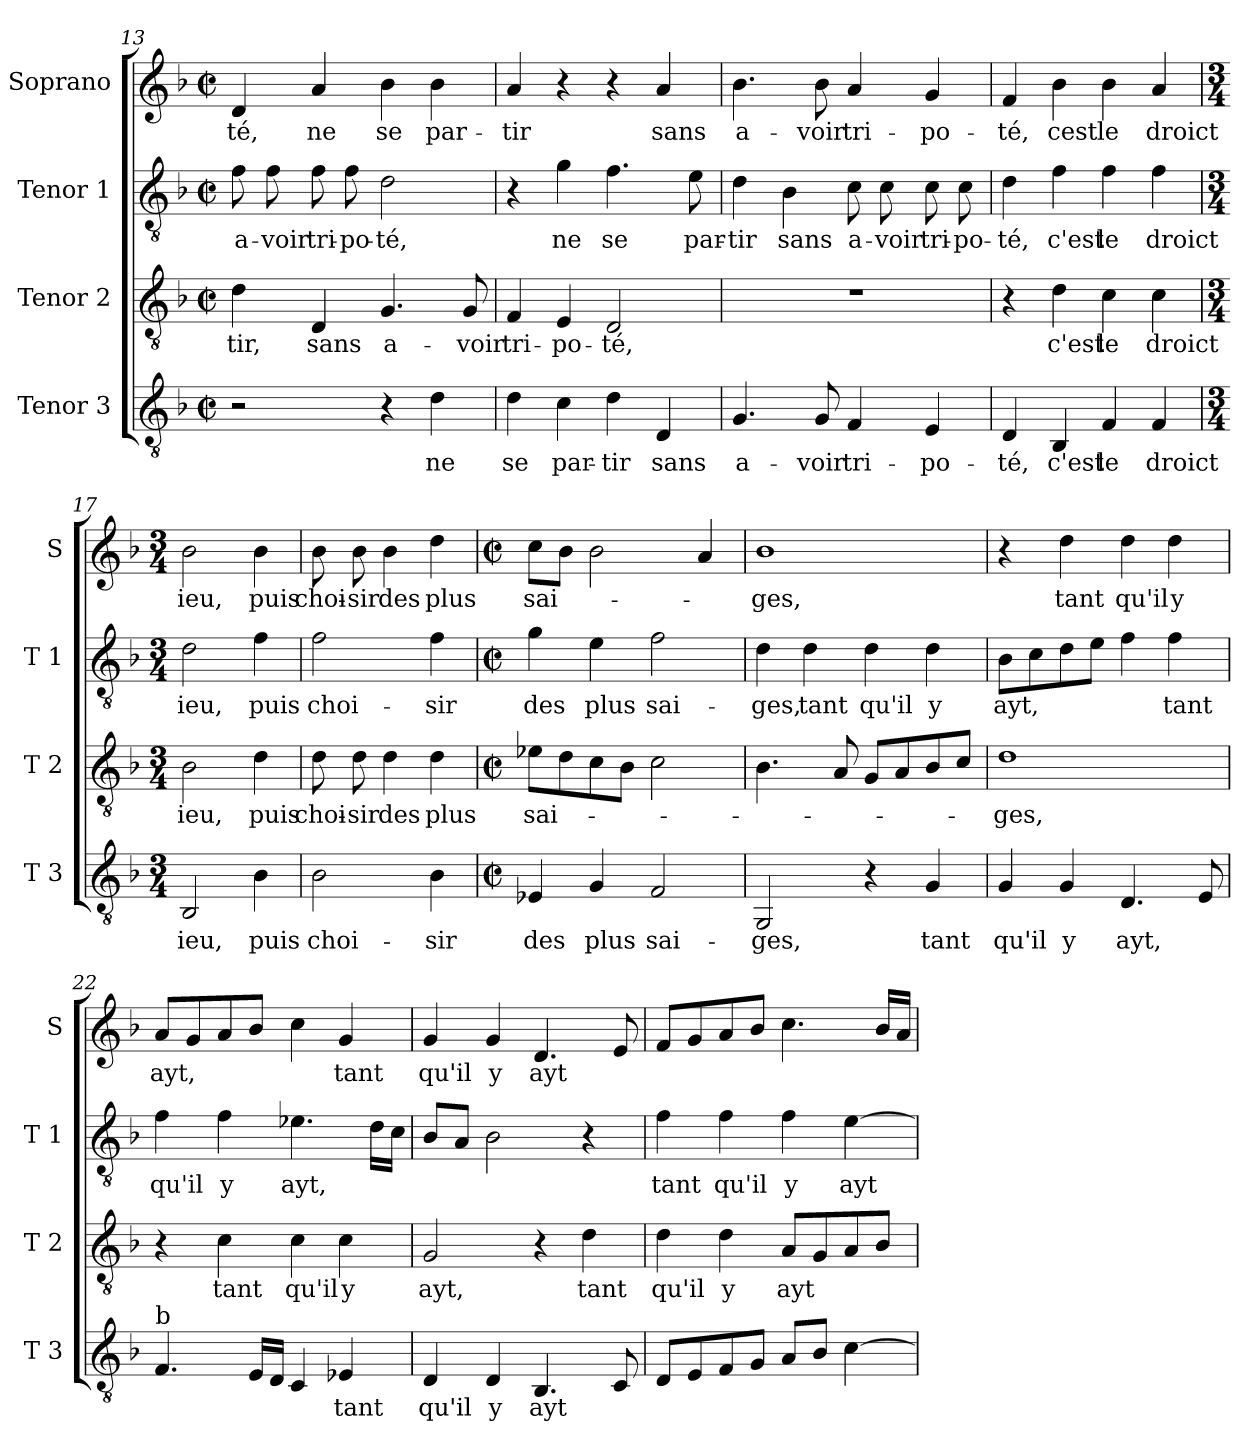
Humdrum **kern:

**kern	**text	**kern	**text	**kern	**text	**kern	**text
*part4	*part4	*part3	*part3	*part2	*part2	*part1	*part1
*staff4	*staff4	*staff3	*staff3	*staff2	*staff2	*staff1	*staff1
*I"Tenor 3	*	*I"Tenor 2	*	*I"Tenor 1	*	*I"Soprano	*
*I'T 3	*	*I'T 2	*	*I'T 1	*	*I'S	*
*clefGv2	*	*clefGv2	*	*clefGv2	*	*clefG2	*
*k[b-]	*	*k[b-]	*	*k[b-]	*	*k[b-]	*
*F:	*	*F:	*	*F:	*	*F:	*
*M2/2	*	*M2/2	*	*M2/2	*	*M2/2	*
*met(c|)	*	*met(c|)	*	*met(c|)	*	*met(c|)	*
=13	=13	=13	=13	=13	=13	=13	=13
!	!	!	!LO:LY:b	!	!LO:LY:b	!	!LO:LY:b
2r	.	4d\	-tir,	8f\	a-	4d/	-té,
!	!	!	!	!	!LO:LY:b	!	!
.	.	.	.	8f\	-voir	.	.
!	!	!	!LO:LY:b	!	!LO:LY:b	!	!LO:LY:b
.	.	4D/	sans	8f\	tri-	4a/	ne
!	!	!	!	!	!LO:LY:b	!	!
.	.	.	.	8f\	-po-	.	.
!	!	!	!LO:LY:b	!	!LO:LY:b	!	!LO:LY:b
4r	.	4.G/	a-	2d\	-té,	4b-\	se
!	!LO:LY:b	!	!	!	!	!	!LO:LY:b
4d\	ne	.	.	.	.	4b-\	par-
!	!	!	!LO:LY:b	!	!	!	!
.	.	8G/	-voir	.	.	.	.
=14	=14	=14	=14	=14	=14	=14	=14
!	!LO:LY:b	!	!LO:LY:b	!	!	!	!LO:LY:b
4d\	se	4F/	tri-	4r	.	4a/	-tir
!	!LO:LY:b	!	!LO:LY:b	!	!LO:LY:b	!	!
4c\	par-	4E/	-po-	4g\	ne	4r	.
!	!LO:LY:b	!	!LO:LY:b	!	!LO:LY:b	!	!
4d\	-tir	2D/	-té,	4.f\	se	4r	.
!	!LO:LY:b	!	!	!	!	!	!LO:LY:b
4D/	sans	.	.	.	.	4a/	sans
!	!	!	!	!	!LO:LY:b	!	!
.	.	.	.	8e\	par-	.	.
!!LO:LB:g=z
=15	=15	=15	=15	=15	=15	=15	=15
!	!LO:LY:b	!	!	!	!LO:LY:b	!	!LO:LY:b
4.G/	a-	1r	.	4d\	-tir	4.b-\	a-
!	!	!	!	!	!LO:LY:b	!	!
.	.	.	.	4B-\	sans	.	.
!	!LO:LY:b	!	!	!	!	!	!LO:LY:b
8G/	-voir	.	.	.	.	8b-\	-voir
!	!LO:LY:b	!	!	!	!LO:LY:b	!	!LO:LY:b
4F/	tri-	.	.	8c\	a-	4a/	tri-
!	!	!	!	!	!LO:LY:b	!	!
.	.	.	.	8c\	-voir	.	.
!	!LO:LY:b	!	!	!	!LO:LY:b	!	!LO:LY:b
4E/	-po-	.	.	8c\	tri-	4g/	-po-
!	!	!	!	!	!LO:LY:b	!	!
.	.	.	.	8c\	-po-	.	.
=16	=16	=16	=16	=16	=16	=16	=16
!	!LO:LY:b	!	!	!	!LO:LY:b	!	!LO:LY:b
4D/	-té,	4r	.	4d\	-té,	4f/	-té,
!	!LO:LY:b	!	!LO:LY:b	!	!LO:LY:b	!	!LO:LY:b
4BB-/	c'est	4d\	c'est	4f\	c'est	4b-\	cest
!	!LO:LY:b	!	!LO:LY:b	!	!LO:LY:b	!	!LO:LY:b
4F/	le	4c\	le	4f\	le	4b-\	le
!	!LO:LY:b	!	!LO:LY:b	!	!LO:LY:b	!	!LO:LY:b
4F/	droict	4c\	droict	4f\	droict	4a/	droict
=17	=17	=17	=17	=17	=17	=17	=17
*M3/4	*	*M3/4	*	*M3/4	*	*M3/4	*
!	!LO:LY:b	!	!LO:LY:b	!	!LO:LY:b	!	!LO:LY:b
2BB-/	ieu,	2B-\	ieu,	2d\	ieu,	2b-\	ieu,
!	!LO:LY:b	!	!LO:LY:b	!	!LO:LY:b	!	!LO:LY:b
4B-\	puis	4d\	puis	4f\	puis	4b-\	puis
=18	=18	=18	=18	=18	=18	=18	=18
!	!LO:LY:b	!	!LO:LY:b	!	!LO:LY:b	!	!LO:LY:b
2B-\	choi-	8d\	choi-	2f\	choi-	8b-\	choi-
!	!	!	!LO:LY:b	!	!	!	!LO:LY:b
.	.	8d\	-sir	.	.	8b-\	-sir
!	!	!	!LO:LY:b	!	!	!	!LO:LY:b
.	.	4d\	des	.	.	4b-\	des
!	!LO:LY:b	!	!LO:LY:b	!	!LO:LY:b	!	!LO:LY:b
4B-\	-sir	4d\	plus	4f\	-sir	4dd\	plus
=19	=19	=19	=19	=19	=19	=19	=19
*M2/2	*	*M2/2	*	*M2/2	*	*M2/2	*
*met(c|)	*	*met(c|)	*	*met(c|)	*	*met(c|)	*
!	!LO:LY:b	!	!LO:LY:b	!	!LO:LY:b	!	!LO:LY:b
4E-X/	des	8e-X\L	sai-	4g\	des	8cc\L	sai-
.	.	8d\	.	.	.	8b-\J	.
!	!LO:LY:b	!	!	!	!LO:LY:b	!	!
4G/	plus	8c\	.	4e\	plus	2b-\	.
.	.	8B-\J	.	.	.	.	.
!	!LO:LY:b	!	!	!	!LO:LY:b	!	!
2F/	sai-	2c\	.	2f\	sai-	.	.
.	.	.	.	.	.	4a/	.
!!LO:LB:g=z
=20	=20	=20	=20	=20	=20	=20	=20
!	!LO:LY:b	!	!	!	!LO:LY:b	!	!LO:LY:b
2GG/	-ges,	4.B-\	.	4d\	-ges,	1b-	-ges,
!	!	!	!	!	!LO:LY:b	!	!
.	.	.	.	4d\	tant	.	.
.	.	8A/	.	.	.	.	.
!	!	!	!	!	!LO:LY:b	!	!
4r	.	8G/L	.	4d\	qu'il	.	.
.	.	8A/	.	.	.	.	.
!	!LO:LY:b	!	!	!	!LO:LY:b	!	!
4G/	tant	8B-/	.	4d\	y	.	.
.	.	8c/J	.	.	.	.	.
=21	=21	=21	=21	=21	=21	=21	=21
!	!LO:LY:b	!	!LO:LY:b	!	!LO:LY:b	!	!
4G/	qu'il	1d	-ges,	8B-\L	ayt,	4r	.
.	.	.	.	8c\	.	.	.
!	!LO:LY:b	!	!	!	!	!	!LO:LY:b
4G/	y	.	.	8d\	.	4dd\	tant
.	.	.	.	8e\J	.	.	.
!	!LO:LY:b	!	!	!	!	!	!LO:LY:b
4.D/	ayt,	.	.	4f\	.	4dd\	qu'il
!	!	!	!	!	!LO:LY:b	!	!LO:LY:b
.	.	.	.	4f\	tant	4dd\	y
8E/	.	.	.	.	.	.	.
=22	=22	=22	=22	=22	=22	=22	=22
!LO:TX:a:t=b	!	!	!	!	!	!	!
!	!	!	!	!	!LO:LY:b	!	!LO:LY:b
4.F/	.	4r	.	4f\	qu'il	8a/L	ayt,
.	.	.	.	.	.	8g/	.
!	!	!	!LO:LY:b	!	!LO:LY:b	!	!
.	.	4c\	tant	4f\	y	8a/	.
16E/LL	.	.	.	.	.	8b-/J	.
16D/JJ	.	.	.	.	.	.	.
!	!	!	!LO:LY:b	!	!LO:LY:b	!	!
4C/	.	4c\	qu'il	4.e-X\	ayt,	4cc\	.
!	!LO:LY:b	!	!LO:LY:b	!	!	!	!LO:LY:b
4E-X/	tant	4c\	y	.	.	4g/	tant
.	.	.	.	16d\LL	.	.	.
.	.	.	.	16c\JJ	.	.	.
=23	=23	=23	=23	=23	=23	=23	=23
!	!LO:LY:b	!	!LO:LY:b	!	!	!	!LO:LY:b
4D/	qu'il	2G/	ayt,	8B-/L	.	4g/	qu'il
.	.	.	.	8A/J	.	.	.
!	!LO:LY:b	!	!	!	!	!	!LO:LY:b
4D/	y	.	.	2B-\	.	4g/	y
!	!LO:LY:b	!	!	!	!	!	!LO:LY:b
4.BB-/	ayt	4r	.	.	.	4.d/	ayt
!	!	!	!LO:LY:b	!	!	!	!
.	.	4d\	tant	4r	.	.	.
8C/	.	.	.	.	.	8e/	.
=24	=24	=24	=24	=24	=24	=24	=24
!	!	!	!LO:LY:b	!	!LO:LY:b	!	!
8D/L	.	4d\	qu'il	4f\	tant	8f/L	.
8E/	.	.	.	.	.	8g/	.
!	!	!	!LO:LY:b	!	!LO:LY:b	!	!
8F/	.	4d\	y	4f\	qu'il	8a/	.
8G/J	.	.	.	.	.	8b-/J	.
!	!	!	!LO:LY:b	!	!LO:LY:b	!	!
8A/L	.	8A/L	ayt	4f\	y	4.cc\	.
8B-/J	.	8G/	.	.	.	.	.
!	!	!	!	!	!LO:LY:b	!	!
[4c\	.	8A/	.	[4e\	ayt	.	.
.	.	8B-/J	.	.	.	16b-/LL	.
.	.	.	.	.	.	16a/JJ	.
=	=	=	=	=	=	=	=
*-	*-	*-	*-	*-	*-	*-	*-
